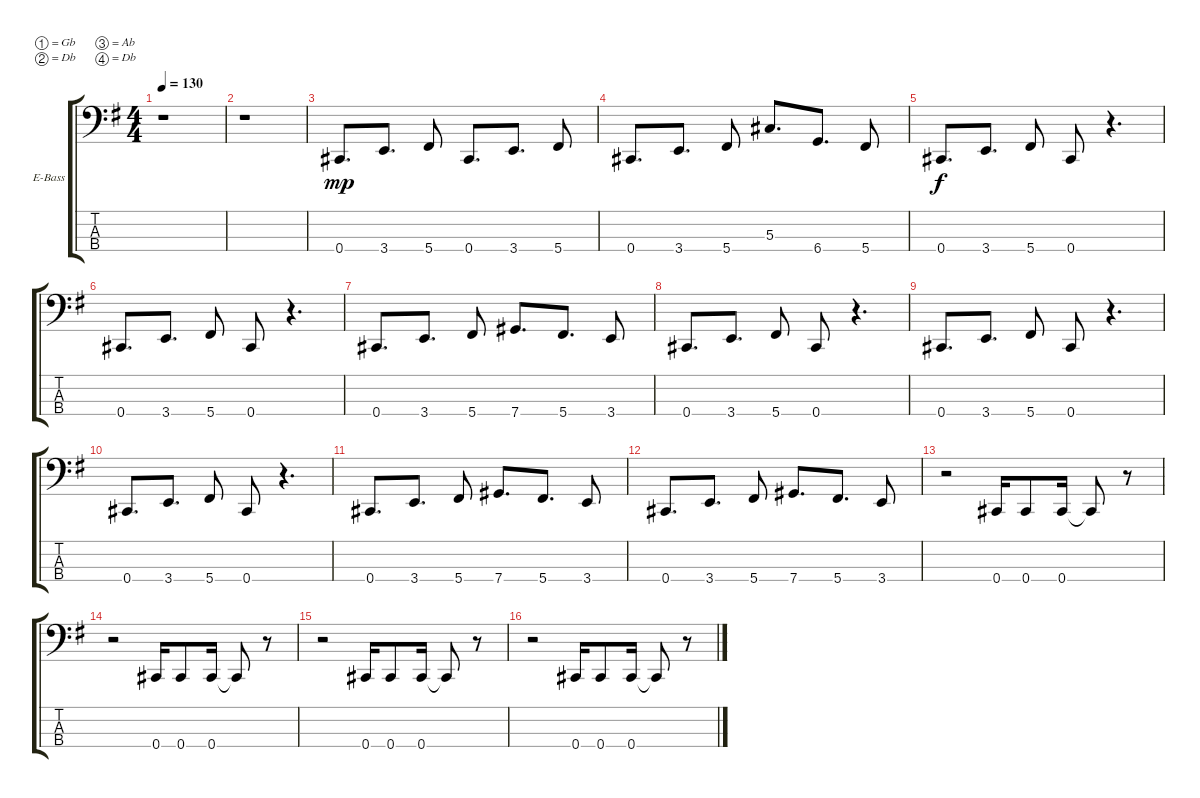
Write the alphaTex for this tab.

\bracketExtendMode groupsimilarinstruments
\firstSystemTrackNameOrientation horizontal
\otherSystemsTrackNameOrientation horizontal
\track ("Bass" "E-Bass") {instrument electricbassfinger}
\staff {score tabs}
\tuning (Gb2 Db2 Ab1 Db1)
\ts (4 4)
\tempo 130
\clef f4
\scale
1.05549
\ks g
r.1{dy mp} |
\scale
0.944515 r.1 |
\scale
1.05549 0.4.8{d} 3.4.8{d} 5.4.8 0.4.8{d} 3.4.8{d} 5.4.8 |
\scale
0.944515 0.4.8{d} 3.4.8{d} 5.4.8 5.3.8{d} 6.4.8{d} 5.4.8 |
\scale
1.05549 0.4.8{d dy f} 3.4.8{d} 5.4.8 0.4.8 r.4{d} |
\scale
0.944515 0.4.8{d} 3.4.8{d} 5.4.8 0.4.8 r.4{d} |
\scale
1.05549 0.4.8{d} 3.4.8{d} 5.4.8 7.4.8{d} 5.4.8{d} 3.4.8 |
\scale
0.944515 0.4.8{d} 3.4.8{d} 5.4.8 0.4.8 r.4{d} |
\scale
1.05549 0.4.8{d} 3.4.8{d} 5.4.8 0.4.8 r.4{d} |
\scale
0.944515 0.4.8{d} 3.4.8{d} 5.4.8 0.4.8 r.4{d} |
\scale
1.05549 0.4.8{d} 3.4.8{d} 5.4.8 7.4.8{d} 5.4.8{d} 3.4.8 |
\scale
0.944515 0.4.8{d} 3.4.8{d} 5.4.8 7.4.8{d} 5.4.8{d} 3.4.8 |
\scale
1.05549 r.2 0.4.16 0.4.8 0.4.16 0.4{t}.8 r.8 |
\scale
0.944515 r.2 0.4.16 0.4.8 0.4.16 0.4{t}.8 r.8 |
\scale
1.05549 r.2 0.4.16 0.4.8 0.4.16 0.4{t}.8 r.8 |
\scale
0.944515 r.2 0.4.16 0.4.8 0.4.16 0.4{t}.8 r.8
